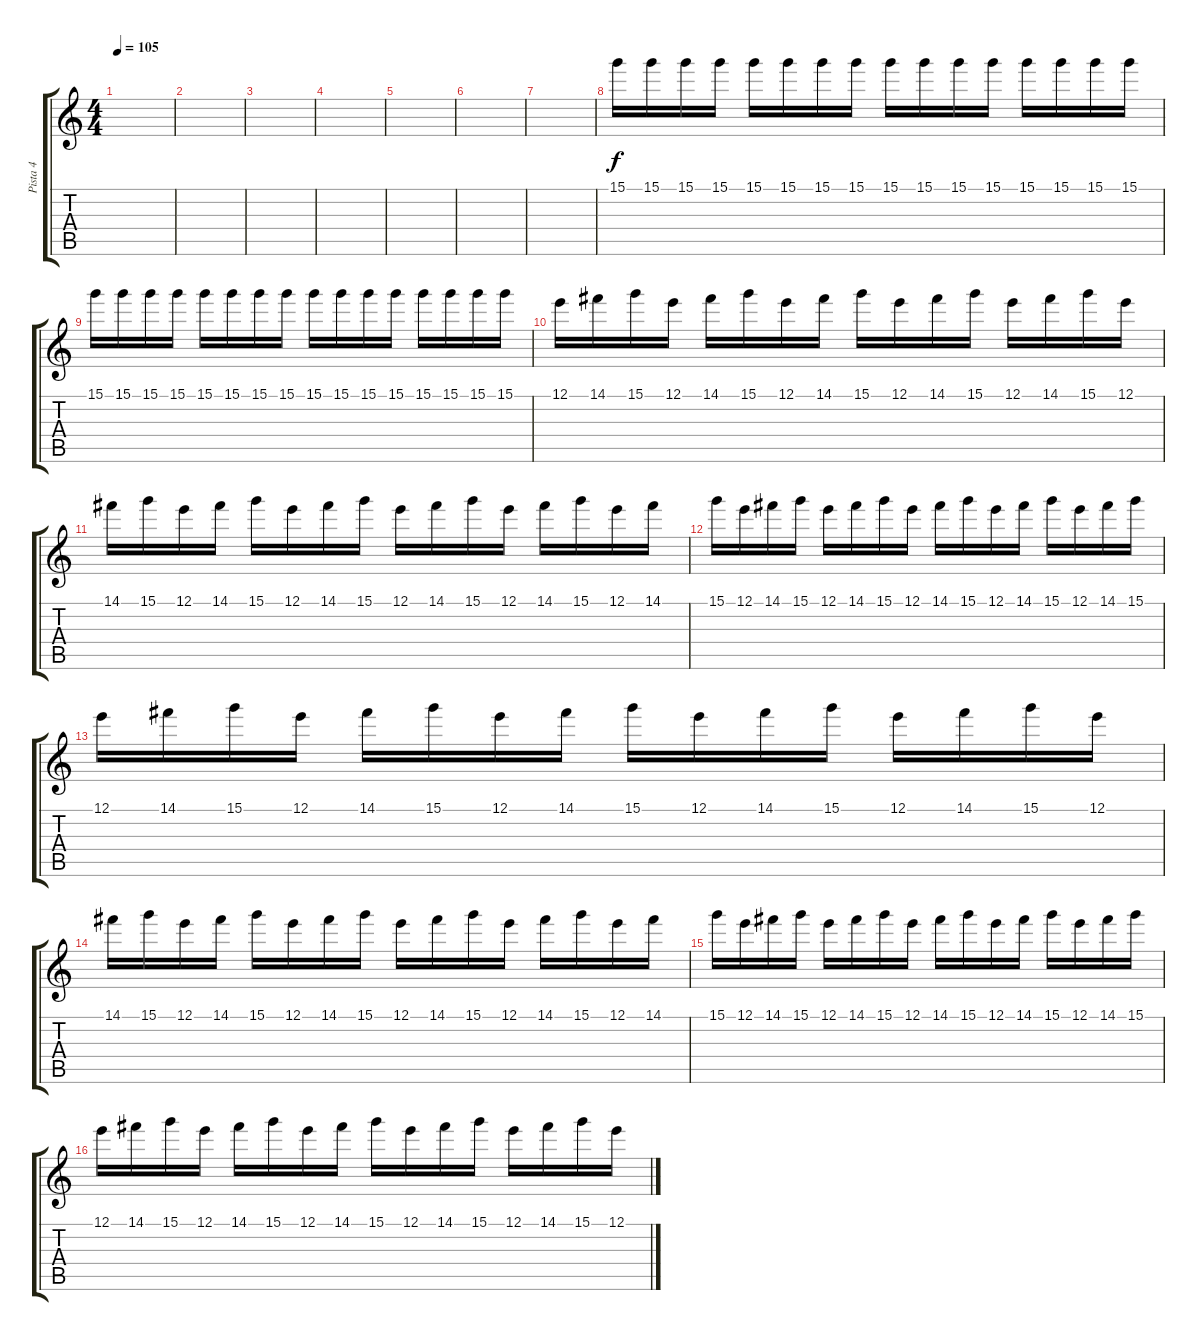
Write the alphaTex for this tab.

\track ("Pista 4" "Pista 4") {instrument acousticguitarsteel}
\staff {score tabs}
\tuning (E4 B3 G3 D3 A2 E2) {hide}
\ts (4 4)
\tempo 105
\clef g2
\ks c
|
|
|
|
|
|
|
15.1.16 15.1.16 15.1.16 15.1.16 15.1.16 15.1.16 15.1.16 15.1.16 15.1.16 15.1.16 15.1.16 15.1.16 15.1.16 15.1.16 15.1.16 15.1.16 |
15.1.16 15.1.16 15.1.16 15.1.16 15.1.16 15.1.16 15.1.16 15.1.16 15.1.16 15.1.16 15.1.16 15.1.16 15.1.16 15.1.16 15.1.16 15.1.16 |
12.1.16 14.1.16 15.1.16 12.1.16 14.1.16 15.1.16 12.1.16 14.1.16 15.1.16 12.1.16 14.1.16 15.1.16 12.1.16 14.1.16 15.1.16 12.1.16 |
14.1.16 15.1.16 12.1.16 14.1.16 15.1.16 12.1.16 14.1.16 15.1.16 12.1.16 14.1.16 15.1.16 12.1.16 14.1.16 15.1.16 12.1.16 14.1.16 |
15.1.16 12.1.16 14.1.16 15.1.16 12.1.16 14.1.16 15.1.16 12.1.16 14.1.16 15.1.16 12.1.16 14.1.16 15.1.16 12.1.16 14.1.16 15.1.16 |
12.1.16 14.1.16 15.1.16 12.1.16 14.1.16 15.1.16 12.1.16 14.1.16 15.1.16 12.1.16 14.1.16 15.1.16 12.1.16 14.1.16 15.1.16 12.1.16 |
14.1.16 15.1.16 12.1.16 14.1.16 15.1.16 12.1.16 14.1.16 15.1.16 12.1.16 14.1.16 15.1.16 12.1.16 14.1.16 15.1.16 12.1.16 14.1.16 |
15.1.16 12.1.16 14.1.16 15.1.16 12.1.16 14.1.16 15.1.16 12.1.16 14.1.16 15.1.16 12.1.16 14.1.16 15.1.16 12.1.16 14.1.16 15.1.16 |
12.1.16 14.1.16 15.1.16 12.1.16 14.1.16 15.1.16 12.1.16 14.1.16 15.1.16 12.1.16 14.1.16 15.1.16 12.1.16 14.1.16 15.1.16 12.1.16
